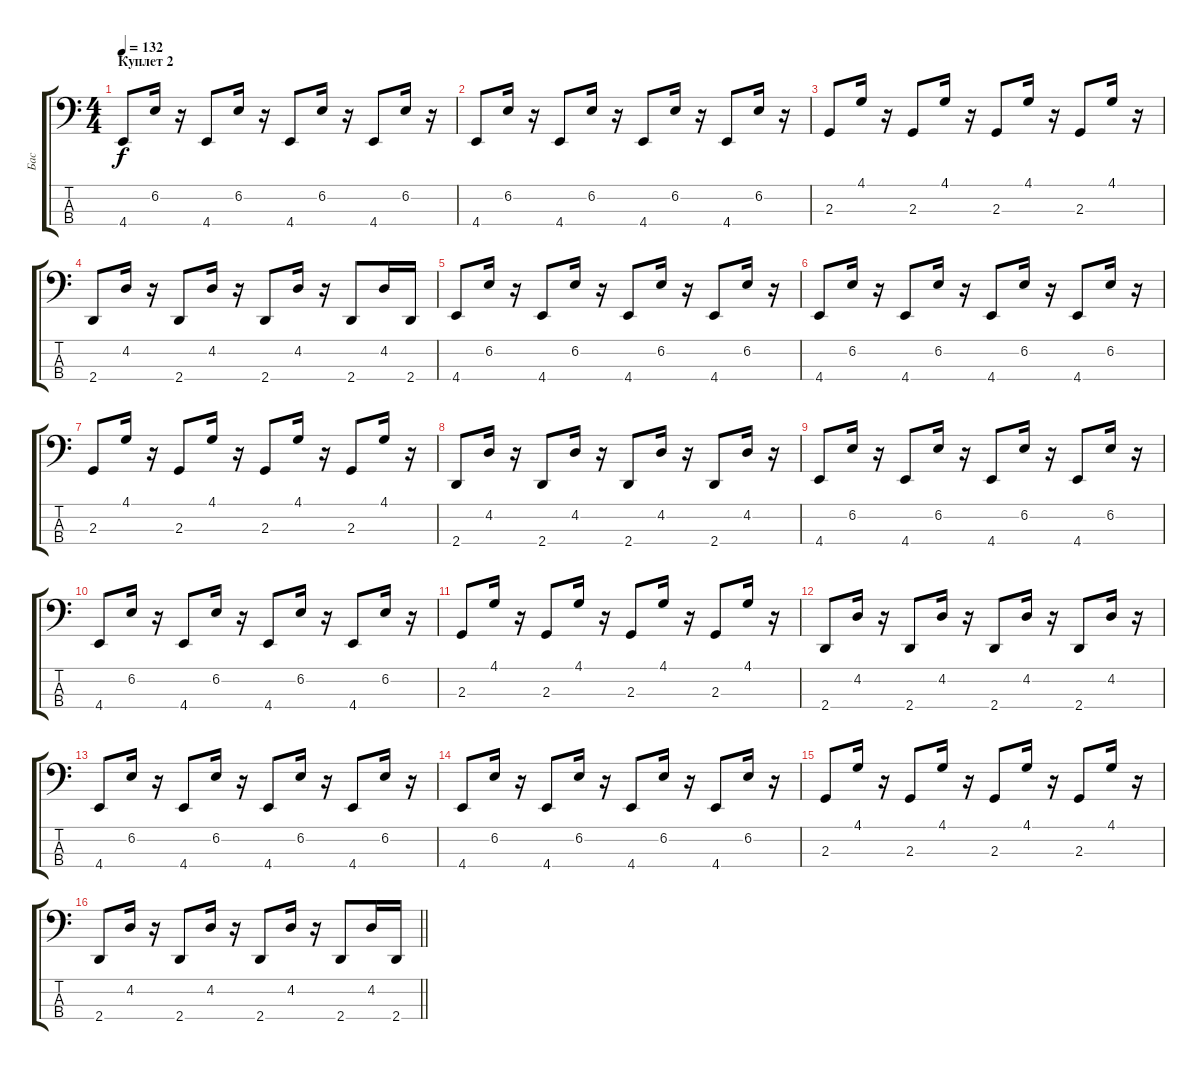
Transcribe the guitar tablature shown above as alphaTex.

\track ("Бас" "Бас") {instrument electricbassfinger}
\staff {score tabs}
\tuning (Eb2 Bb1 F1 C1) {hide}
\ts (4 4)
\section ("" "Куплет 2")
\tempo 132
\clef f4
\ks c
4.4.8{dy f} 6.2.16 r.16 4.4.8 6.2.16 r.16 4.4.8 6.2.16 r.16 4.4.8 6.2.16 r.16 |
4.4.8 6.2.16 r.16 4.4.8 6.2.16 r.16 4.4.8 6.2.16 r.16 4.4.8 6.2.16 r.16 |
2.3.8 4.1.16 r.16 2.3.8 4.1.16 r.16 2.3.8 4.1.16 r.16 2.3.8 4.1.16 r.16 |
2.4.8 4.2.16 r.16 2.4.8 4.2.16 r.16 2.4.8 4.2.16 r.16 2.4.8 4.2.16 2.4.16 |
4.4.8 6.2.16 r.16 4.4.8 6.2.16 r.16 4.4.8 6.2.16 r.16 4.4.8 6.2.16 r.16 |
4.4.8 6.2.16 r.16 4.4.8 6.2.16 r.16 4.4.8 6.2.16 r.16 4.4.8 6.2.16 r.16 |
2.3.8 4.1.16 r.16 2.3.8 4.1.16 r.16 2.3.8 4.1.16 r.16 2.3.8 4.1.16 r.16 |
2.4.8 4.2.16 r.16 2.4.8 4.2.16 r.16 2.4.8 4.2.16 r.16 2.4.8 4.2.16 r.16 |
4.4.8 6.2.16 r.16 4.4.8 6.2.16 r.16 4.4.8 6.2.16 r.16 4.4.8 6.2.16 r.16 |
4.4.8 6.2.16 r.16 4.4.8 6.2.16 r.16 4.4.8 6.2.16 r.16 4.4.8 6.2.16 r.16 |
2.3.8 4.1.16 r.16 2.3.8 4.1.16 r.16 2.3.8 4.1.16 r.16 2.3.8 4.1.16 r.16 |
2.4.8 4.2.16 r.16 2.4.8 4.2.16 r.16 2.4.8 4.2.16 r.16 2.4.8 4.2.16 r.16 |
4.4.8 6.2.16 r.16 4.4.8 6.2.16 r.16 4.4.8 6.2.16 r.16 4.4.8 6.2.16 r.16 |
4.4.8 6.2.16 r.16 4.4.8 6.2.16 r.16 4.4.8 6.2.16 r.16 4.4.8 6.2.16 r.16 |
2.3.8 4.1.16 r.16 2.3.8 4.1.16 r.16 2.3.8 4.1.16 r.16 2.3.8 4.1.16 r.16 |
\barLineRight lightlight
2.4.8 4.2.16 r.16 2.4.8 4.2.16 r.16 2.4.8 4.2.16 r.16 2.4.8 4.2.16 2.4.16
